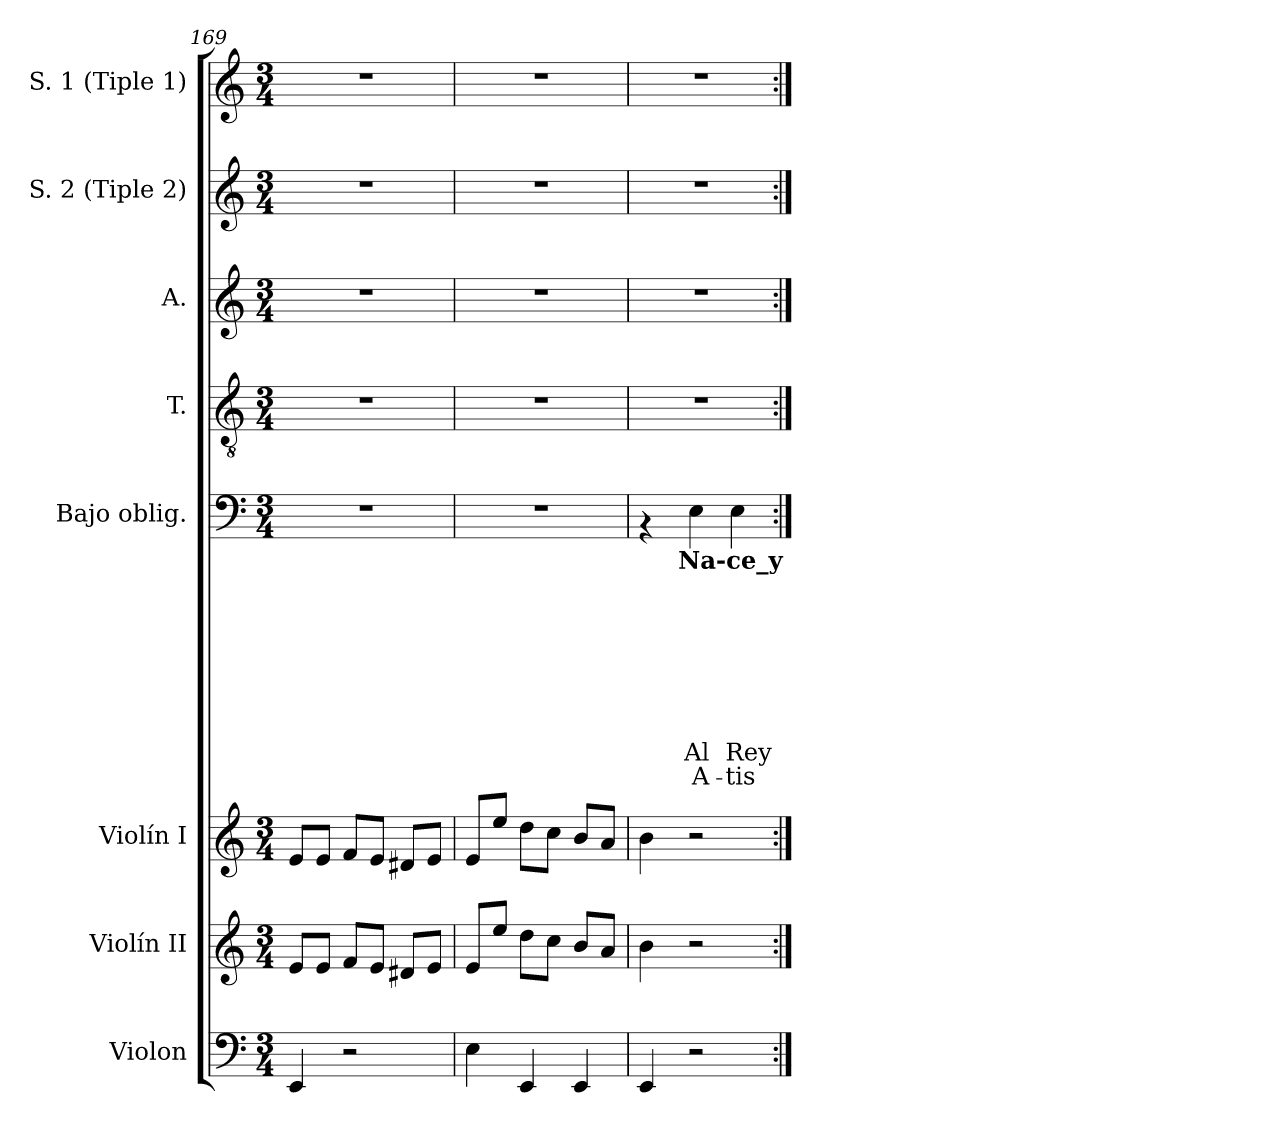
**kern	**kern	**kern	**kern	**text	**text	**text	**text	**text	**text	**text	**text	**text	**kern	**kern	**kern	**kern
*part8	*part7	*part6	*part5	*part5	*part5	*part5	*part5	*part5	*part5	*part5	*part5	*part5	*part4	*part3	*part2	*part1
*staff8	*staff7	*staff6	*staff5	*staff5	*staff5	*staff5	*staff5	*staff5	*staff5	*staff5	*staff5	*staff5	*staff4	*staff3	*staff2	*staff1
*I"Violon	*I"Violín II	*I"Violín I	*I"Bajo oblig.	*	*	*	*	*	*	*	*	*	*I"T.	*I"A.	*I"S. 2 (Tiple 2)	*I"S. 1 (Tiple 1)
*I'Violon	*I'Violín II	*I'Violín I	*I'Bajo oblig.	*	*	*	*	*	*	*	*	*	*I'T.	*I'A.	*I'S. 2 (Tiple 2)	*I'S. 1 (Tiple 1)
*clefF4	*clefG2	*clefG2	*clefF4	*	*	*	*	*	*	*	*	*	*clefGv2	*clefG2	*clefG2	*clefG2
*k[]	*k[]	*k[]	*k[]	*	*	*	*	*	*	*	*	*	*k[]	*k[]	*k[]	*k[]
*C:	*C:	*C:	*C:	*	*	*	*	*	*	*	*	*	*C:	*C:	*C:	*C:
*M3/4	*M3/4	*M3/4	*M3/4	*	*	*	*	*	*	*	*	*	*M3/4	*M3/4	*M3/4	*M3/4
=169	=169	=169	=169	=169	=169	=169	=169	=169	=169	=169	=169	=169	=169	=169	=169	=169
4EE/	8e/L	8e/L	2.r	.	.	.	.	.	.	.	.	.	2.r	2.r	2.r	2.r
.	8e/J	8e/J	.	.	.	.	.	.	.	.	.	.	.	.	.	.
2r	8f/L	8f/L	.	.	.	.	.	.	.	.	.	.	.	.	.	.
.	8e/J	8e/J	.	.	.	.	.	.	.	.	.	.	.	.	.	.
.	8d#X/L	8d#X/L	.	.	.	.	.	.	.	.	.	.	.	.	.	.
.	8e/J	8e/J	.	.	.	.	.	.	.	.	.	.	.	.	.	.
=170	=170	=170	=170	=170	=170	=170	=170	=170	=170	=170	=170	=170	=170	=170	=170	=170
4E\	8e/L	8e/L	2.r	.	.	.	.	.	.	.	.	.	2.r	2.r	2.r	2.r
.	8ee/J	8ee/J	.	.	.	.	.	.	.	.	.	.	.	.	.	.
4EE/	8dd\L	8dd\L	.	.	.	.	.	.	.	.	.	.	.	.	.	.
.	8cc\J	8cc\J	.	.	.	.	.	.	.	.	.	.	.	.	.	.
4EE/	8b/L	8b/L	.	.	.	.	.	.	.	.	.	.	.	.	.	.
.	8a/J	8a/J	.	.	.	.	.	.	.	.	.	.	.	.	.	.
=171	=171	=171	=171	=171	=171	=171	=171	=171	=171	=171	=171	=171	=171	=171	=171	=171
*	*	*	*^	*	*	*	*	*	*	*	*	*	*	*	*	*
4EE/	4b\	4b\	4rAA	8..ryy	.	.	.	.	.	.	.	.	.	2.r	2.r	2.r	2.r
!	!	!	!	!LO:TX:b:B:t=Na-ce_y	!	!	!	!	!	!	!	!	!	!	!	!	!
.	.	.	.	2ryy	.	.	.	.	.	.	.	.	.	.	.	.	.
!	!	!	!	!	!	!	!	!	!	!	!	!LO:LY:b	!LO:LY:b	!	!	!	!
2r	2r	2r	4E\	.	.	.	.	.	.	.	.	Al	A-	.	.	.	.
!	!	!	!	!	!	!	!	!	!	!	!	!LO:LY:b	!LO:LY:b	!	!	!	!
.	.	.	4E\	.	.	.	.	.	.	.	.	Rey	-tis-	.	.	.	.
.	.	.	.	32ryy	.	.	.	.	.	.	.	.	.	.	.	.	.
*	*	*	*v	*v	*	*	*	*	*	*	*	*	*	*	*	*	*
=:|!	=:|!	=:|!	=:|!	=:|!	=:|!	=:|!	=:|!	=:|!	=:|!	=:|!	=:|!	=:|!	=:|!	=:|!	=:|!	=:|!
*-	*-	*-	*-	*-	*-	*-	*-	*-	*-	*-	*-	*-	*-	*-	*-	*-
